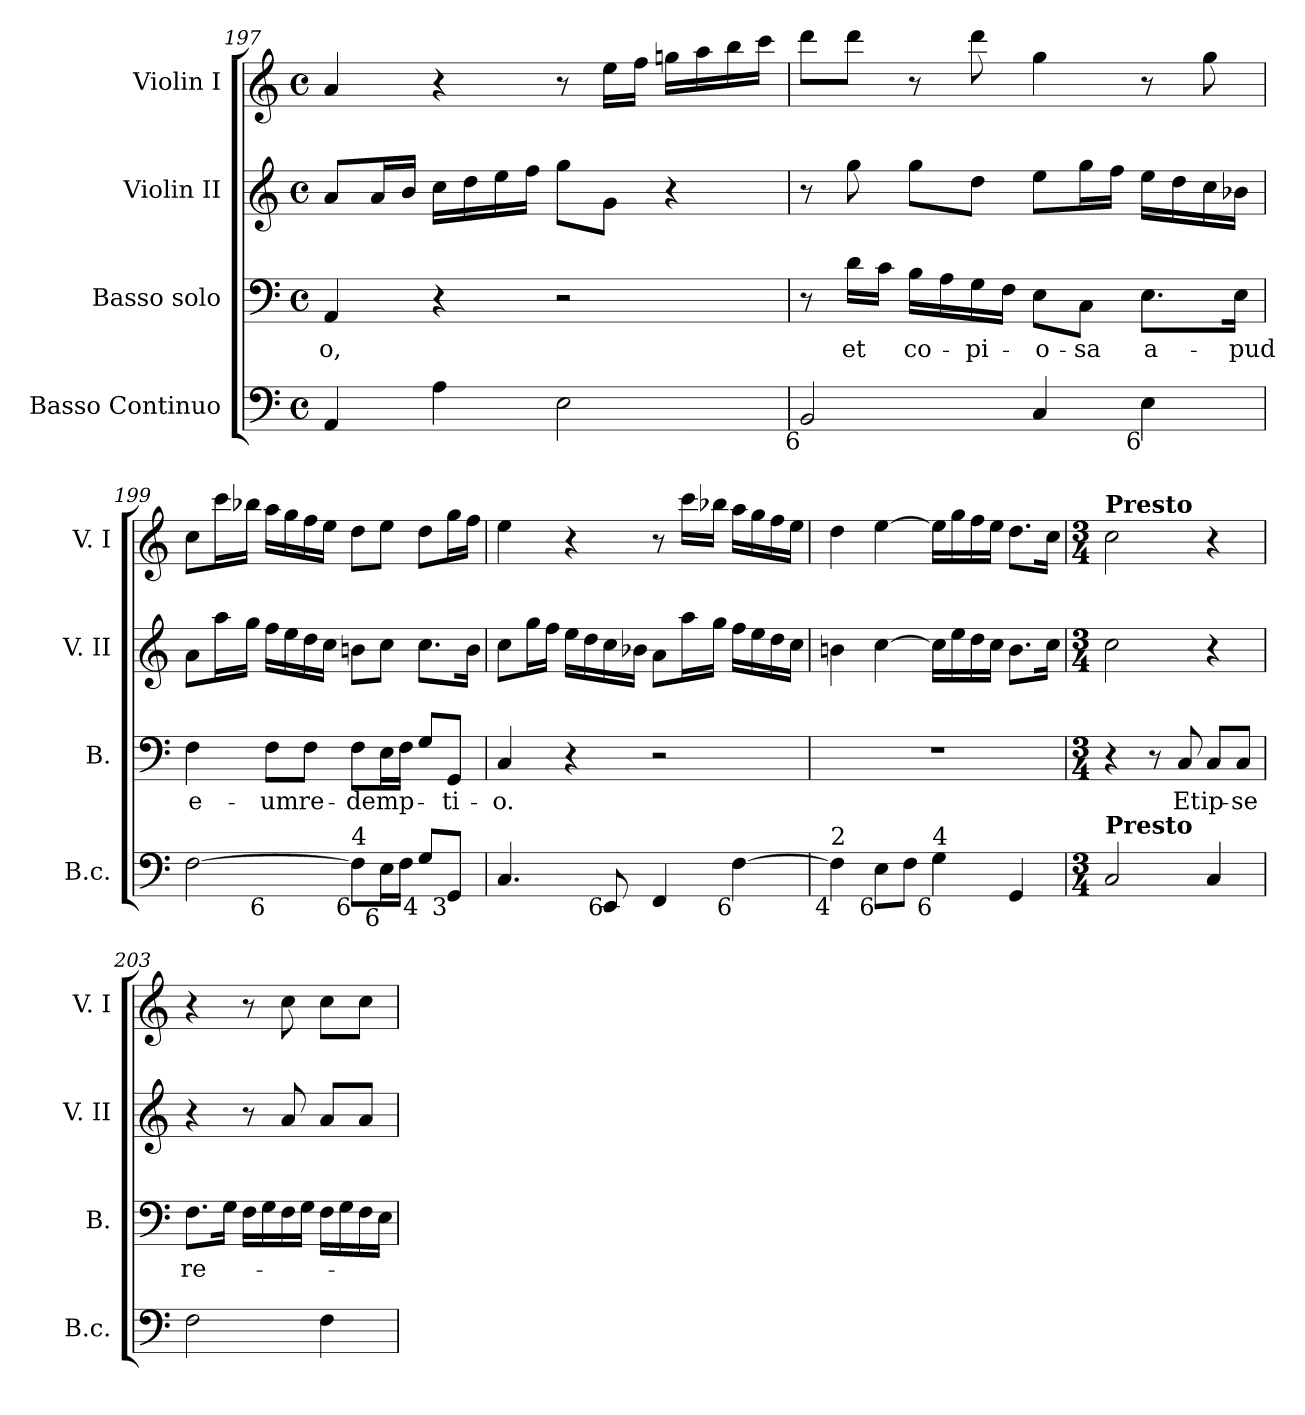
**kern	**kern	**text	**kern	**kern
*part4	*part3	*part3	*part2	*part1
*staff4	*staff3	*staff3	*staff2	*staff1
*I"Basso Continuo	*I"Basso solo	*	*I"Violin II	*I"Violin I
*I'B.c.	*I'B.	*	*I'V. II	*I'V. I
!!LO:PB:g=z
*clefF4	*clefF4	*	*clefG2	*clefG2
*k[]	*k[]	*	*k[]	*k[]
*a:	*a:	*	*a:	*a:
*M4/4	*M4/4	*	*M4/4	*M4/4
*met(c)	*met(c)	*	*met(c)	*met(c)
=197	=197	=197	=197	=197
!	!	!LO:LY:b:color=#000000	!	!
4AAi/	4AAi/	-o,	8ai/L	4ai/
.	.	.	16ai/L	.
.	.	.	16bi/JJ	.
4Ai\	4r	.	16cci\LL	4r
.	.	.	16ddi\	.
.	.	.	16eei\	.
.	.	.	16ffi\JJ	.
2Ei\	2r	.	8ggi\L	8r
.	.	.	8gi\J	16eei\LL
.	.	.	.	16ffi\JJ
.	.	.	4r	16ggni\LL
.	.	.	.	16aai\
.	.	.	.	16bbi\
.	.	.	.	16ccci\JJ
=198	=198	=198	=198	=198
!LO:TX:b:rj:t=6	!	!	!	!
2BBi/	8r	.	8r	8dddi\L
!	!	!LO:LY:b:color=#000000	!	!
.	16di\LL	et	8ggi\	8dddi\J
.	16ci\JJ	.	.	.
!	!	!LO:LY:b:color=#000000	!	!
.	16Bi\LL	co-	8ggi\L	8r
.	16Ai\	.	.	.
!	!	!LO:LY:b:color=#000000	!	!
.	16Gi\	-pi-	8ddi\J	8dddi\
.	16Fi\JJ	.	.	.
!	!	!LO:LY:b:color=#000000	!	!
4Ci/	8Ei\L	-o-	8eei\L	4ggi\
!	!	!LO:LY:b:color=#000000	!	!
.	8Ci\J	-sa	16ggi\L	.
.	.	.	16ffi\JJ	.
!LO:TX:b:rj:t=6	!	!	!	!
!	!	!LO:LY:b:color=#000000	!	!
4Ei\	8.Ei\L	a-	16eei\LL	8r
.	.	.	16ddi\	.
.	.	.	16cci\	8ggi\
!	!	!LO:LY:b:color=#000000	!	!
.	16Ei\Jk	-pud	16b-Xi\JJ	.
=199	=199	=199	=199	=199
!LO:TX:b:rj:t=5	!	!	!	!
!	!	!LO:LY:b:color=#000000	!	!
*^	*	*	*	*
[2Fi\	4ryy	4Fi\	e-	8ai\L	8cci\L
.	.	.	.	16aai\L	16ccci\L
.	.	.	.	16ggi\JJ	16bb-Xi\JJ
!	!LO:TX:b:rj:t=6	!	!	!	!
!	!	!	!LO:LY:b:color=#000000	!	!
.	2.ryy	8Fi\L	-um	16ffi\LL	16aai\LL
.	.	.	.	16eei\	16ggi\
!	!	!	!LO:LY:b:color=#000000	!	!
.	.	8Fi\J	re-	16ddi\	16ffi\
.	.	.	.	16cci\JJ	16eei\JJ
!LO:TX:b:rj:t=6	!	!	!	!	!
!LO:TX:t=4	!	!	!	!	!
!	!	!	!LO:LY:b:color=#000000	!	!
8Fi\L]	.	8Fi\L	-demp-	8bni\L	8ddi\L
!LO:TX:b:rj:t=6	!	!	!	!	!
16Ei\L	.	16Ei\L	.	8cci\J	8eei\J
16Fi\JJ	.	16Fi\JJ	.	.	.
!LO:TX:b:rj:t=4	!	!	!	!	!
8Gi/L	.	8Gi/L	.	8.cci\L	8ddi\L
!LO:TX:b:rj:t=3	!	!	!	!	!
!	!	!	!LO:LY:b:color=#000000	!	!
8GGi/J	.	8GGi/J	-ti-	.	16ggi\L
.	.	.	.	16bi\Jk	16ffi\JJ
*v	*v	*	*	*	*
!!LO:LB:g=z
=200	=200	=200	=200	=200
*^	*	*	*	*
!	!	!	!LO:LY:b:color=#000000	!	!
*v	*v	*	*	*	*
4.Ci/	4Ci/	-o.	8cci\L	4eei\
.	.	.	16ggi\L	.
.	.	.	16ffi\JJ	.
.	4r	.	16eei\LL	4r
.	.	.	16ddi\	.
!LO:TX:b:rj:t=6	!	!	!	!
8EEi/	.	.	16cci\	.
.	.	.	16b-Xi\JJ	.
4FFi/	2r	.	8ai\L	8r
.	.	.	16aai\L	16ccci\LL
.	.	.	16ggi\JJ	16bb-Xi\JJ
!LO:TX:b:rj:t=6	!	!	!	!
[4Fi\	.	.	16ffi\LL	16aai\LL
.	.	.	16eei\	16ggi\
.	.	.	16ddi\	16ffi\
.	.	.	16cci\JJ	16eei\JJ
=201	=201	=201	=201	=201
!LO:TX:b:rj:t=4	!	!	!	!
!LO:TX:t=2	!	!	!	!
4Fi\]	1r	.	4bni\	4ddi\
!LO:TX:b:rj:t=6	!	!	!	!
8Ei\L	.	.	[4cci\	[4eei\
8Fi\J	.	.	.	.
!LO:TX:b:rj:t=6	!	!	!	!
!LO:TX:t=4	!	!	!	!
4Gi\	.	.	16cci\LL]	16eei\LL]
.	.	.	16eei\	16ggi\
.	.	.	16ddi\	16ffi\
.	.	.	16cci\JJ	16eei\JJ
4GGi/	.	.	8.bi\L	8.ddi\L
.	.	.	16cci\Jk	16cci\Jk
=202	=202	=202	=202	=202
*M3/4	*M3/4	*	*M3/4	*M3/4
*MM160	*	*	*	*MM160
!	!	!	!	!LO:TX:a:B:t=Presto
!LO:TX:a:B:t=Presto	!	!	!	!
2Ci/	4r	.	2cci\	2cci\
.	8r	.	.	.
!	!	!LO:LY:b:color=#000000	!	!
.	8Ci/	Et	.	.
!	!	!LO:LY:b:color=#000000	!	!
4Ci/	8Ci/L	ip-	4r	4r
!	!	!LO:LY:b:color=#000000	!	!
.	8Ci/J	-se	.	.
=203	=203	=203	=203	=203
!	!	!LO:LY:b:color=#000000	!	!
2Fi\	8.Fi\L	re-	4r	4r
.	16Gi\Jk	.	.	.
.	16Fi\LL	.	8r	8r
.	16Gi\	.	.	.
.	16Fi\	.	8ai/	8cci\
.	16Gi\JJ	.	.	.
4Fi\	16Fi\LL	.	8ai/L	8cci\L
.	16Gi\	.	.	.
.	16Fi\	.	8ai/J	8cci\J
.	16Ei\JJ	.	.	.
=	=	=	=	=
*-	*-	*-	*-	*-
